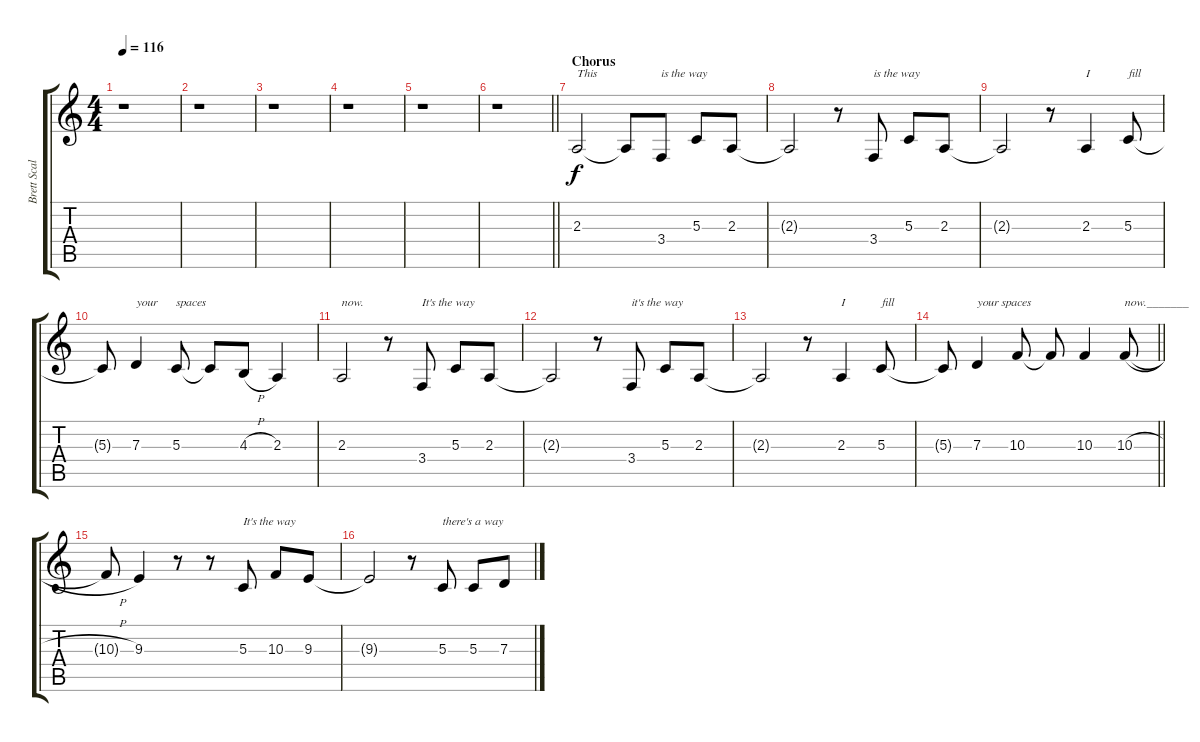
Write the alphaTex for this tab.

\track ("Brett Scallions (Lead Vocals)" "Brett Scal") {instrument violin}
\staff {score tabs}
\tuning (E4 B3 G3 D3 A2 D2) {hide}
\ts (4 4)
\tempo 116
\clef g2
\ks c
r.1{dy f} |
r.1 |
r.1 |
r.1 |
r.1 |
\barLineRight lightlight
r.1 |
\section ("" "Chorus")
2.3.2{txt "This"} 2.3{t}.8 3.4.8{txt "is the way"} 5.3.8 2.3.8 |
2.3{t}.2 r.8 3.4.8{txt "is the way"} 5.3.8 2.3.8 |
2.3{t}.2 r.8 2.3.4{txt "I"} 5.3.8{txt "fill"} |
5.3{t}.8 7.3.4{txt "your"} 5.3.8{txt "spaces"} 5.3{t}.8 4.3{h}.8 2.3.4 |
2.3.2{txt "now."} r.8 3.4.8{txt "It's the way"} 5.3.8 2.3.8 |
2.3{t}.2 r.8 3.4.8{txt "it's the way"} 5.3.8 2.3.8 |
2.3{t}.2 r.8 2.3.4{txt "I"} 5.3.8{txt "fill"} |
\barLineRight lightlight
5.3{t}.8 7.3.4{txt "your spaces"} 10.3.8 10.3{t}.8 10.3.4 10.3{h}.8{txt "now._______"} |
10.3{h t}.8 9.3.4 r.8 r.8 5.3.8{txt "It's the way"} 10.3.8 9.3.8 |
9.3{t}.2 r.8 5.3.8{txt "there's a way"} 5.3.8 7.3.8
